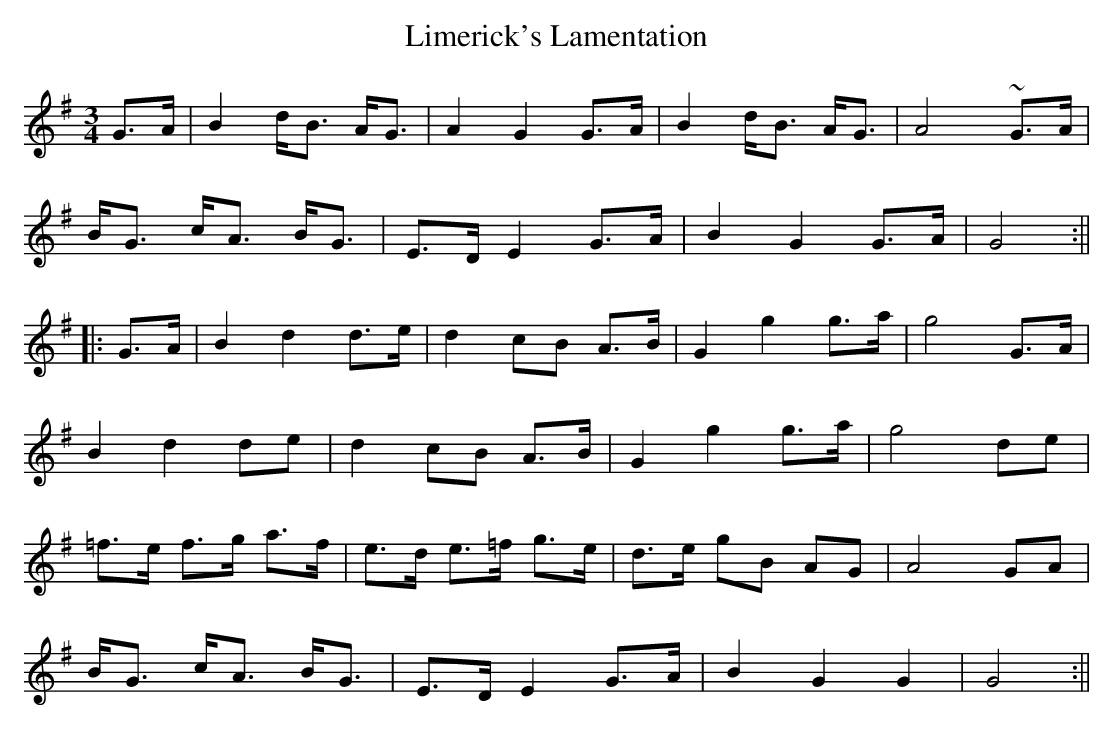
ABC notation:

X:1
T:Limerick's Lamentation
M:3/4
L:1/8
K:G
G>A | B2 d<B A<G | A2 G2 G>A | B2 d<B A<G | A4 ~G>A |
B<G c<A B<G | E>D E2 G>A | B2 G2 G>A | G4 :||
||: G>A | B2 d2 d>e | d2 cB A>B | G2 g2 g>a | g4 G>A |
B2 d2 de | d2 cB A>B | G2 g2 g>a | g4 de |
=f>e f>g a>f | e>d e>=f g>e | d>e gB AG | A4 GA |
B<G c<A B<G | E>D E2 G>A | B2 G2 G2 | G4 :||
